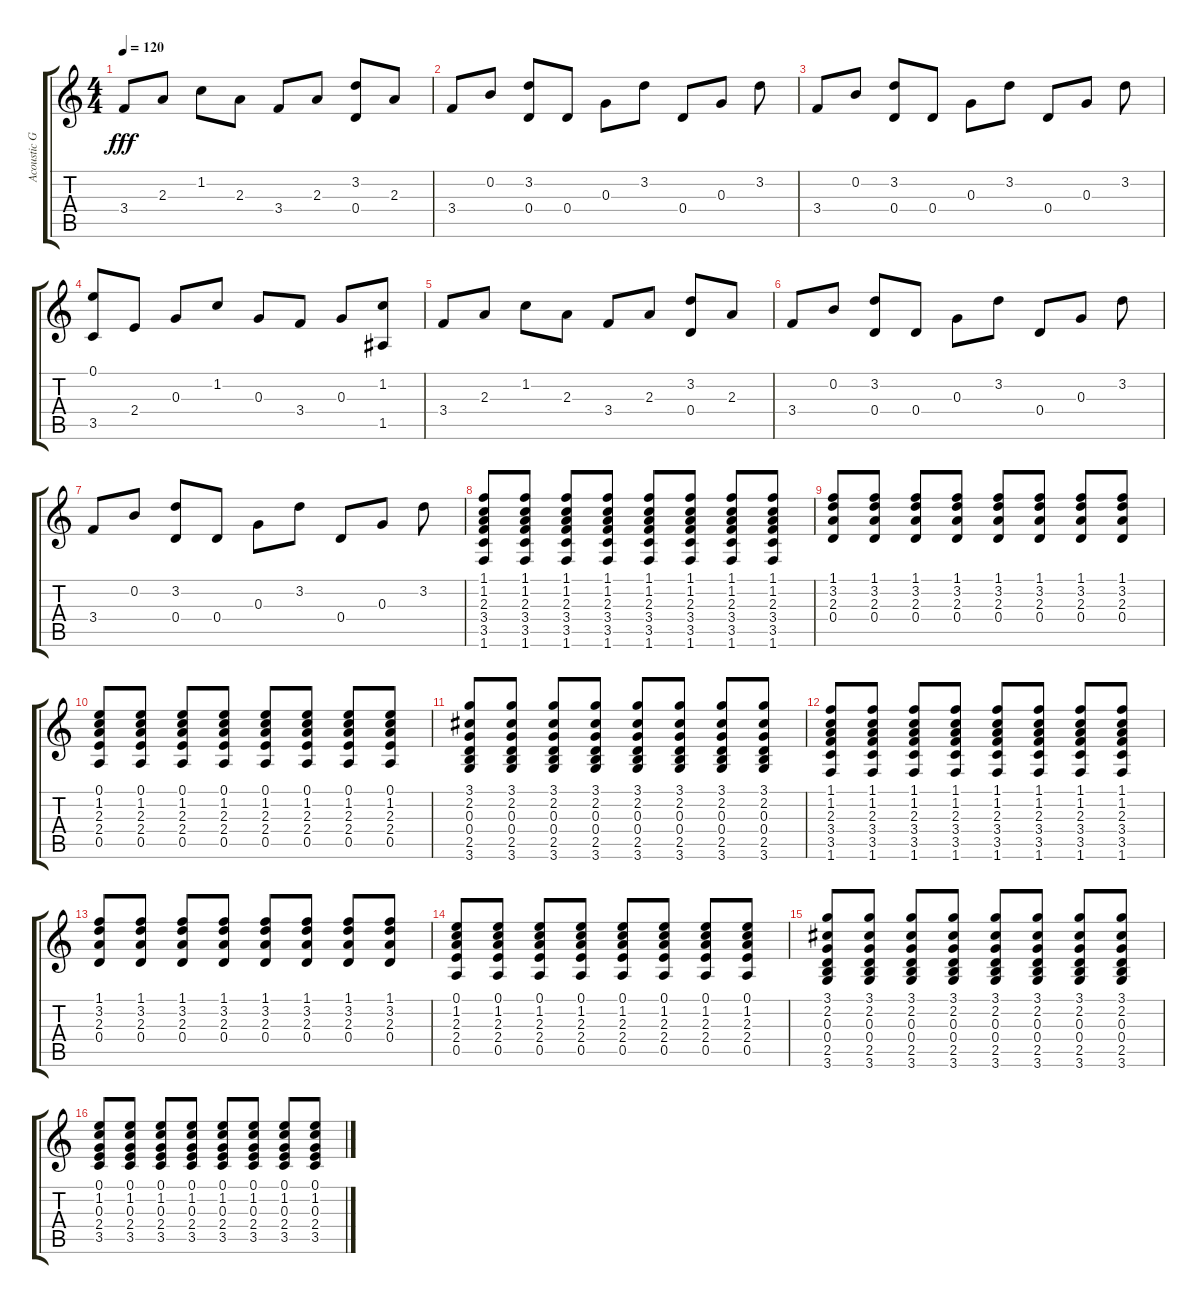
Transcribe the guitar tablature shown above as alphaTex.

\track ("Acoustic Guitar" "Acoustic G") {instrument acousticguitarnylon}
\staff {score tabs}
\tuning (E4 B3 G3 D3 A2 E2) {hide}
\ts (4 4)
\tempo 120
\clef g2
\ks c
3.4.8{dy fff} 2.3.8 1.2.8 2.3.8 3.4.8 2.3.8 (3.2 0.4).8 2.3.8 |
3.4.8 0.2.8 (3.2 0.4).8 0.4.8 0.3.8 3.2.8 0.4.8 0.3.8 3.2.8 |
3.4.8 0.2.8 (3.2 0.4).8 0.4.8 0.3.8 3.2.8 0.4.8 0.3.8 3.2.8 |
(0.1 3.5).8 2.4.8 0.3.8 1.2.8 0.3.8 3.4.8 0.3.8 (1.2 1.5).8 |
3.4.8 2.3.8 1.2.8 2.3.8 3.4.8 2.3.8 (3.2 0.4).8 2.3.8 |
3.4.8 0.2.8 (3.2 0.4).8 0.4.8 0.3.8 3.2.8 0.4.8 0.3.8 3.2.8 |
3.4.8 0.2.8 (3.2 0.4).8 0.4.8 0.3.8 3.2.8 0.4.8 0.3.8 3.2.8 |
(1.1 1.2 2.3 3.4 3.5 1.6).8 (1.1 1.2 2.3 3.4 3.5 1.6).8 (1.1 1.2 2.3 3.4 3.5 1.6).8 (1.1 1.2 2.3 3.4 3.5 1.6).8 (1.1 1.2 2.3 3.4 3.5 1.6).8 (1.1 1.2 2.3 3.4 3.5 1.6).8 (1.1 1.2 2.3 3.4 3.5 1.6).8 (1.1 1.2 2.3 3.4 3.5 1.6).8 |
(1.1 3.2 2.3 0.4).8 (1.1 3.2 2.3 0.4).8 (1.1 3.2 2.3 0.4).8 (1.1 3.2 2.3 0.4).8 (1.1 3.2 2.3 0.4).8 (1.1 3.2 2.3 0.4).8 (1.1 3.2 2.3 0.4).8 (1.1 3.2 2.3 0.4).8 |
(0.1 1.2 2.3 2.4 0.5).8 (0.1 1.2 2.3 2.4 0.5).8 (0.1 1.2 2.3 2.4 0.5).8 (0.1 1.2 2.3 2.4 0.5).8 (0.1 1.2 2.3 2.4 0.5).8 (0.1 1.2 2.3 2.4 0.5).8 (0.1 1.2 2.3 2.4 0.5).8 (0.1 1.2 2.3 2.4 0.5).8 |
(3.1 2.2 0.3 0.4 2.5 3.6).8 (3.1 2.2 0.3 0.4 2.5 3.6).8 (3.1 2.2 0.3 0.4 2.5 3.6).8 (3.1 2.2 0.3 0.4 2.5 3.6).8 (3.1 2.2 0.3 0.4 2.5 3.6).8 (3.1 2.2 0.3 0.4 2.5 3.6).8 (3.1 2.2 0.3 0.4 2.5 3.6).8 (3.1 2.2 0.3 0.4 2.5 3.6).8 |
(1.1 1.2 2.3 3.4 3.5 1.6).8 (1.1 1.2 2.3 3.4 3.5 1.6).8 (1.1 1.2 2.3 3.4 3.5 1.6).8 (1.1 1.2 2.3 3.4 3.5 1.6).8 (1.1 1.2 2.3 3.4 3.5 1.6).8 (1.1 1.2 2.3 3.4 3.5 1.6).8 (1.1 1.2 2.3 3.4 3.5 1.6).8 (1.1 1.2 2.3 3.4 3.5 1.6).8 |
(1.1 3.2 2.3 0.4).8 (1.1 3.2 2.3 0.4).8 (1.1 3.2 2.3 0.4).8 (1.1 3.2 2.3 0.4).8 (1.1 3.2 2.3 0.4).8 (1.1 3.2 2.3 0.4).8 (1.1 3.2 2.3 0.4).8 (1.1 3.2 2.3 0.4).8 |
(0.1 1.2 2.3 2.4 0.5).8 (0.1 1.2 2.3 2.4 0.5).8 (0.1 1.2 2.3 2.4 0.5).8 (0.1 1.2 2.3 2.4 0.5).8 (0.1 1.2 2.3 2.4 0.5).8 (0.1 1.2 2.3 2.4 0.5).8 (0.1 1.2 2.3 2.4 0.5).8 (0.1 1.2 2.3 2.4 0.5).8 |
(3.1 2.2 0.3 0.4 2.5 3.6).8 (3.1 2.2 0.3 0.4 2.5 3.6).8 (3.1 2.2 0.3 0.4 2.5 3.6).8 (3.1 2.2 0.3 0.4 2.5 3.6).8 (3.1 2.2 0.3 0.4 2.5 3.6).8 (3.1 2.2 0.3 0.4 2.5 3.6).8 (3.1 2.2 0.3 0.4 2.5 3.6).8 (3.1 2.2 0.3 0.4 2.5 3.6).8 |
(0.1 1.2 0.3 2.4 3.5).8 (0.1 1.2 0.3 2.4 3.5).8 (0.1 1.2 0.3 2.4 3.5).8 (0.1 1.2 0.3 2.4 3.5).8 (0.1 1.2 0.3 2.4 3.5).8 (0.1 1.2 0.3 2.4 3.5).8 (0.1 1.2 0.3 2.4 3.5).8 (0.1 1.2 0.3 2.4 3.5).8
